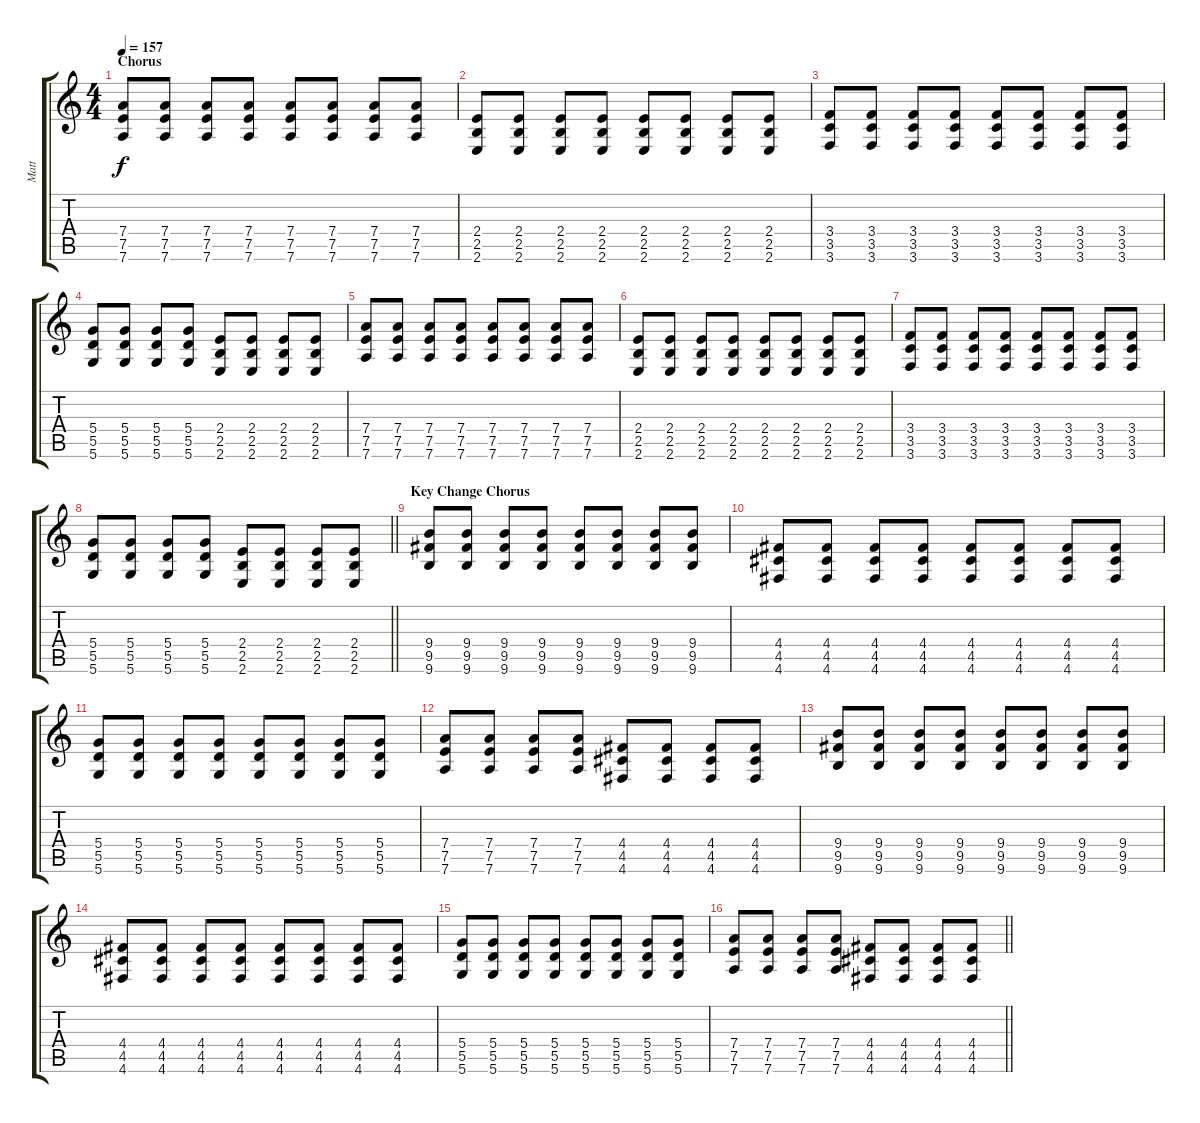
\track ("Matt" "Matt") {instrument overdrivenguitar}
\staff {score tabs}
\tuning (E4 B3 G3 D3 A2 D2) {hide}
\ts (4 4)
\section ("" "Chorus")
\tempo 157
\clef g2
\ks c
(7.4 7.5 7.6).8{dy f balance 16} (7.4 7.5 7.6).8 (7.4 7.5 7.6).8 (7.4 7.5 7.6).8 (7.4 7.5 7.6).8 (7.4 7.5 7.6).8 (7.4 7.5 7.6).8 (7.4 7.5 7.6).8 |
(2.4 2.5 2.6).8 (2.4 2.5 2.6).8 (2.4 2.5 2.6).8 (2.4 2.5 2.6).8 (2.4 2.5 2.6).8 (2.4 2.5 2.6).8 (2.4 2.5 2.6).8 (2.4 2.5 2.6).8 |
(3.4 3.5 3.6).8{balance 8} (3.4 3.5 3.6).8 (3.4 3.5 3.6).8 (3.4 3.5 3.6).8 (3.4 3.5 3.6).8 (3.4 3.5 3.6).8 (3.4 3.5 3.6).8 (3.4 3.5 3.6).8 |
(5.4 5.5 5.6).8 (5.4 5.5 5.6).8 (5.4 5.5 5.6).8 (5.4 5.5 5.6).8 (2.4 2.5 2.6).8 (2.4 2.5 2.6).8 (2.4 2.5 2.6).8 (2.4 2.5 2.6).8 |
(7.4 7.5 7.6).8 (7.4 7.5 7.6).8 (7.4 7.5 7.6).8 (7.4 7.5 7.6).8 (7.4 7.5 7.6).8 (7.4 7.5 7.6).8 (7.4 7.5 7.6).8 (7.4 7.5 7.6).8 |
(2.4 2.5 2.6).8 (2.4 2.5 2.6).8 (2.4 2.5 2.6).8 (2.4 2.5 2.6).8 (2.4 2.5 2.6).8 (2.4 2.5 2.6).8 (2.4 2.5 2.6).8 (2.4 2.5 2.6).8 |
(3.4 3.5 3.6).8 (3.4 3.5 3.6).8 (3.4 3.5 3.6).8 (3.4 3.5 3.6).8 (3.4 3.5 3.6).8 (3.4 3.5 3.6).8 (3.4 3.5 3.6).8 (3.4 3.5 3.6).8 |
\barLineRight lightlight
(5.4 5.5 5.6).8 (5.4 5.5 5.6).8 (5.4 5.5 5.6).8 (5.4 5.5 5.6).8 (2.4 2.5 2.6).8 (2.4 2.5 2.6).8 (2.4 2.5 2.6).8 (2.4 2.5 2.6).8 |
\section ("" "Key Change Chorus")
(9.4 9.5 9.6).8 (9.4 9.5 9.6).8 (9.4 9.5 9.6).8 (9.4 9.5 9.6).8 (9.4 9.5 9.6).8 (9.4 9.5 9.6).8 (9.4 9.5 9.6).8 (9.4 9.5 9.6).8 |
(4.4 4.5 4.6).8 (4.4 4.5 4.6).8 (4.4 4.5 4.6).8 (4.4 4.5 4.6).8 (4.4 4.5 4.6).8 (4.4 4.5 4.6).8 (4.4 4.5 4.6).8 (4.4 4.5 4.6).8 |
(5.4 5.5 5.6).8 (5.4 5.5 5.6).8 (5.4 5.5 5.6).8 (5.4 5.5 5.6).8 (5.4 5.5 5.6).8 (5.4 5.5 5.6).8 (5.4 5.5 5.6).8 (5.4 5.5 5.6).8 |
(7.4 7.5 7.6).8 (7.4 7.5 7.6).8 (7.4 7.5 7.6).8 (7.4 7.5 7.6).8 (4.4 4.5 4.6).8 (4.4 4.5 4.6).8 (4.4 4.5 4.6).8 (4.4 4.5 4.6).8 |
(9.4 9.5 9.6).8 (9.4 9.5 9.6).8 (9.4 9.5 9.6).8 (9.4 9.5 9.6).8 (9.4 9.5 9.6).8 (9.4 9.5 9.6).8 (9.4 9.5 9.6).8 (9.4 9.5 9.6).8 |
(4.4 4.5 4.6).8 (4.4 4.5 4.6).8 (4.4 4.5 4.6).8 (4.4 4.5 4.6).8 (4.4 4.5 4.6).8 (4.4 4.5 4.6).8 (4.4 4.5 4.6).8 (4.4 4.5 4.6).8 |
(5.4 5.5 5.6).8 (5.4 5.5 5.6).8 (5.4 5.5 5.6).8 (5.4 5.5 5.6).8 (5.4 5.5 5.6).8 (5.4 5.5 5.6).8 (5.4 5.5 5.6).8 (5.4 5.5 5.6).8 |
\barLineRight lightlight
(7.4 7.5 7.6).8 (7.4 7.5 7.6).8 (7.4 7.5 7.6).8 (7.4 7.5 7.6).8 (4.4 4.5 4.6).8 (4.4 4.5 4.6).8 (4.4 4.5 4.6).8 (4.4 4.5 4.6).8
